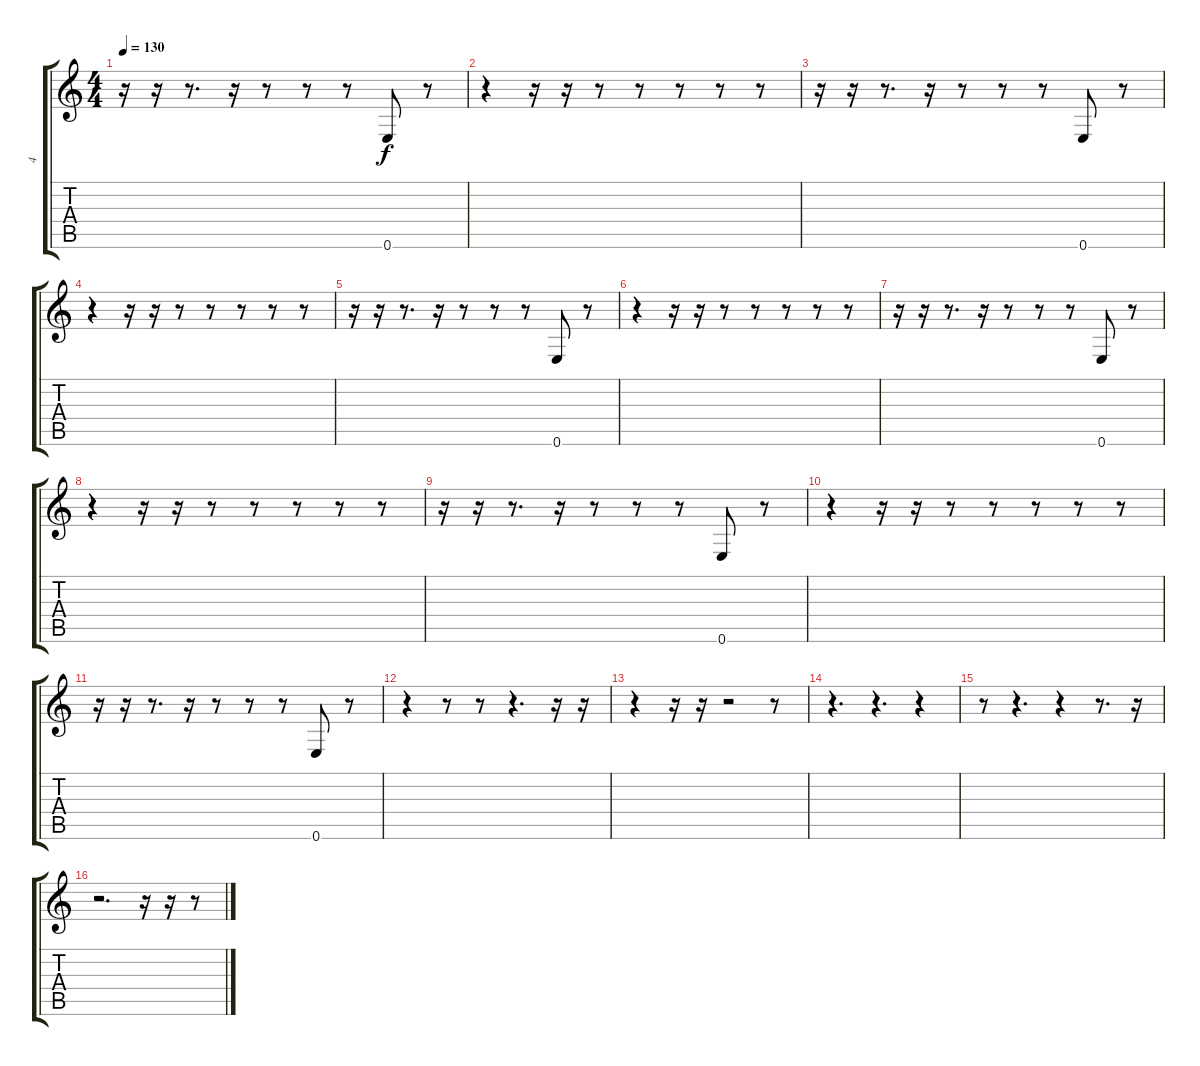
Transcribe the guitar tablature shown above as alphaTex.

\track ("4" "4") {instrument electricbassfinger}
\staff {score tabs}
\tuning (E4 B3 G3 D3 A2 E2) {hide}
\ts (4 4)
\tempo 130
\clef g2
\ks c
r.16{dy f} r.16 r.8{d} r.16 r.8 r.8 r.8 0.6.8 r.8 |
r.4 r.16 r.16 r.8 r.8 r.8 r.8 r.8 |
r.16 r.16 r.8{d} r.16 r.8 r.8 r.8 0.6.8 r.8 |
r.4 r.16 r.16 r.8 r.8 r.8 r.8 r.8 |
r.16 r.16 r.8{d} r.16 r.8 r.8 r.8 0.6.8 r.8 |
r.4 r.16 r.16 r.8 r.8 r.8 r.8 r.8 |
r.16 r.16 r.8{d} r.16 r.8 r.8 r.8 0.6.8 r.8 |
r.4 r.16 r.16 r.8 r.8 r.8 r.8 r.8 |
r.16 r.16 r.8{d} r.16 r.8 r.8 r.8 0.6.8 r.8 |
r.4 r.16 r.16 r.8 r.8 r.8 r.8 r.8 |
r.16 r.16 r.8{d} r.16 r.8 r.8 r.8 0.6.8 r.8 |
r.4 r.8 r.8 r.4{d} r.16 r.16 |
r.4 r.16 r.16 r.2 r.8 |
r.4{d} r.4{d} r.4 |
r.8 r.4{d} r.4 r.8{d} r.16 |
r.2{d} r.16 r.16 r.8
